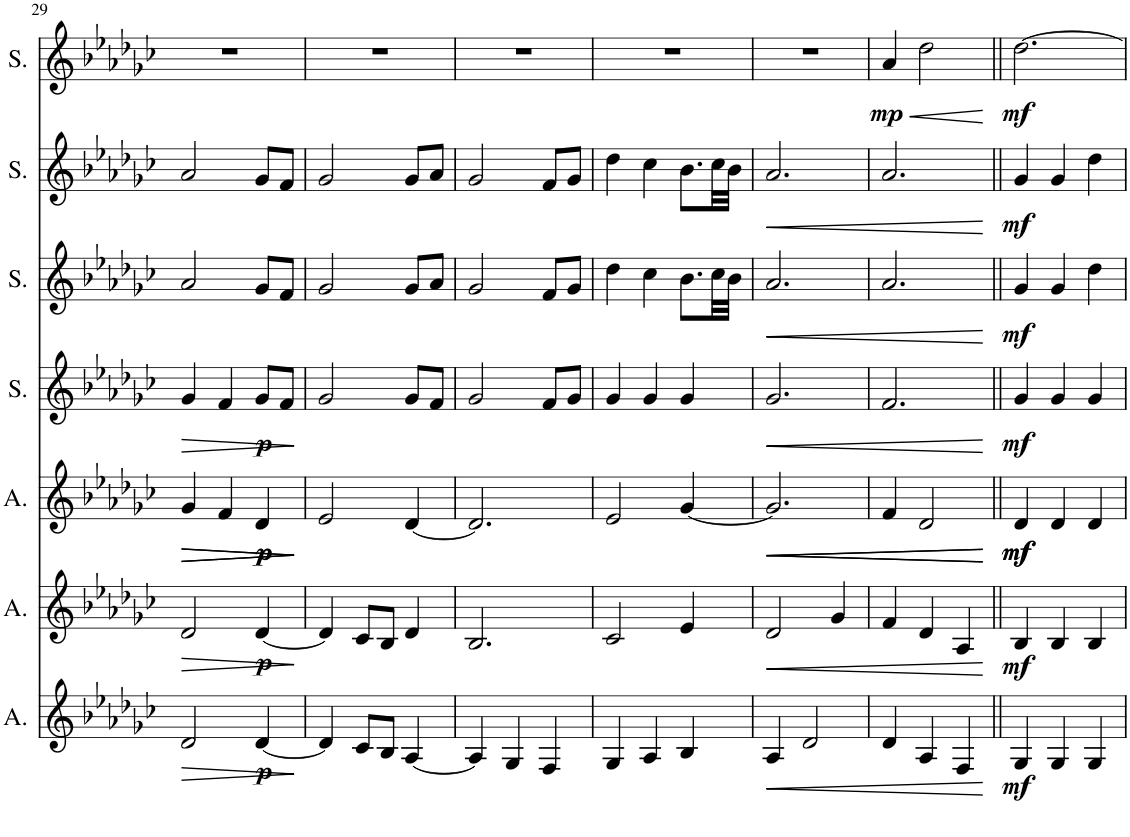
**kern	**dynam	**kern	**dynam	**kern	**dynam	**kern	**dynam	**kern	**dynam	**kern	**dynam	**kern	**dynam
*part7	*part7	*part6	*part6	*part5	*part5	*part4	*part4	*part3	*part3	*part2	*part2	*part1	*part1
*staff7	*staff7	*staff6	*staff6	*staff5	*staff5	*staff4	*staff4	*staff3	*staff3	*staff2	*staff2	*staff1	*staff1
*I"A3	*	*I"A2	*	*I"A1	*	*I"S3	*	*I"S2	*	*I"S1	*	*I"Solo	*
*I'A.	*	*I'A.	*	*I'A.	*	*I'S.	*	*I'S.	*	*I'S.	*	*I'S.	*
!!LO:PB:g=z
*clefG2	*	*clefG2	*	*clefG2	*	*clefG2	*	*clefG2	*	*clefG2	*	*clefG2	*
*k[b-e-a-d-g-c-]	*	*k[b-e-a-d-g-c-]	*	*k[b-e-a-d-g-c-]	*	*k[b-e-a-d-g-c-]	*	*k[b-e-a-d-g-c-]	*	*k[b-e-a-d-g-c-]	*	*k[b-e-a-d-g-c-]	*
*M3/4	*	*M3/4	*	*M3/4	*	*M3/4	*	*M3/4	*	*M3/4	*	*M3/4	*
=29	=29	=29	=29	=29	=29	=29	=29	=29	=29	=29	=29	=29	=29
!	!LO:HP:b	!	!LO:HP:b	!	!LO:HP:b	!	!LO:HP:b	!	!	!	!	!	!
2d-/	>	2d-/	>	4g-/	>	4g-/	>	2a-/	.	2a-/	.	2.r	.
!	!	!	!	!	!LO:HP:b	!	!	!	!	!	!	!	!
.	.	.	.	4f/	>	4f/	.	.	.	.	.	.	.
!	!LO:DY:b	!	!LO:DY:b	!	!LO:DY:b	!	!	!	!	!	!	!	!
!	!	!	!	!	!LO:DY:n=1:b	!	!LO:DY:b	!	!	!	!	!	!
[4d-/	p	[4d-/	p	4d-/	p p	8g-/L	p	8g-/L	.	8g-/L	.	.	.
.	.	.	.	.	.	8f/J	.	8f/J	.	8f/J	.	.	.
.	]	.	]	.	] ]	.	]	.	.	.	.	.	.
=30	=30	=30	=30	=30	=30	=30	=30	=30	=30	=30	=30	=30	=30
4d-/]	.	4d-/]	.	2e-/	.	2g-/	.	2g-/	.	2g-/	.	2.r	.
8c-/L	.	8c-/L	.	.	.	.	.	.	.	.	.	.	.
8B-/J	.	8B-/J	.	.	.	.	.	.	.	.	.	.	.
[4A-/	.	4d-/	.	[4d-/	.	8g-/L	.	8g-/L	.	8g-/L	.	.	.
.	.	.	.	.	.	8f/J	.	8a-/J	.	8a-/J	.	.	.
=31	=31	=31	=31	=31	=31	=31	=31	=31	=31	=31	=31	=31	=31
4A-/]	.	2.B-/	.	2.d-/]	.	2g-/	.	2g-/	.	2g-/	.	2.r	.
4G-/	.	.	.	.	.	.	.	.	.	.	.	.	.
4F/	.	.	.	.	.	8f/L	.	8f/L	.	8f/L	.	.	.
.	.	.	.	.	.	8g-/J	.	8g-/J	.	8g-/J	.	.	.
=32	=32	=32	=32	=32	=32	=32	=32	=32	=32	=32	=32	=32	=32
4G-/	.	2c-/	.	2e-/	.	4g-/	.	4dd-\	.	4dd-\	.	2.r	.
4A-/	.	.	.	.	.	4g-/	.	4cc-\	.	4cc-\	.	.	.
4B-/	.	4e-/	.	[4g-/	.	4g-/	.	8.b-\L	.	8.b-\L	.	.	.
.	.	.	.	.	.	.	.	32cc-\LL	.	32cc-\LL	.	.	.
.	.	.	.	.	.	.	.	32b-\JJJ	.	32b-\JJJ	.	.	.
=33	=33	=33	=33	=33	=33	=33	=33	=33	=33	=33	=33	=33	=33
!	!LO:HP:b	!	!LO:HP:b	!	!LO:HP:b	!	!LO:HP:b	!	!LO:HP:b	!	!LO:HP:b	!	!
4A-/	<	2d-/	<	2.g-/]	<	2.g-/	<	2.a-/	<	2.a-/	<	2.r	.
2d-/	.	.	.	.	.	.	.	.	.	.	.	.	.
.	.	4g-/	.	.	.	.	.	.	.	.	.	.	.
=34	=34	=34	=34	=34	=34	=34	=34	=34	=34	=34	=34	=34	=34
!	!	!	!	!	!LO:HP:b	!	!	!	!	!	!	!	!LO:HP:b
!	!	!	!	!	!	!	!	!	!	!	!	!	!LO:DY:n=1:b
4d-/	.	4f/	.	4f/	<	2.f/	.	2.a-/	.	2.a-/	.	4a-/	< mp
4A-/	.	4d-/	.	2d-/	.	.	.	.	.	.	.	2dd-\	.
4F/	.	4A-/	.	.	.	.	.	.	.	.	.	.	.
.	[	.	[	.	[ [	.	[	.	[	.	[	.	[
=35||	=35||	=35||	=35||	=35||	=35||	=35||	=35||	=35||	=35||	=35||	=35||	=35||	=35||
!	!LO:DY:b	!	!LO:DY:b	!	!LO:DY:b	!	!	!	!	!	!	!	!
!	!	!	!	!	!LO:DY:n=1:b	!	!LO:DY:b	!	!LO:DY:b	!	!LO:DY:b	!	!LO:DY:b
4G-/	mf	4B-/	mf	4d-/	mf mf	4g-/	mf	4g-/	mf	4g-/	mf	[2.dd-\	mf
4G-/	.	4B-/	.	4d-/	.	4g-/	.	4g-/	.	4g-/	.	.	.
4G-/	.	4B-/	.	4d-/	.	4g-/	.	4dd-\	.	4dd-\	.	.	.
=	=	=	=	=	=	=	=	=	=	=	=	=	=
*-	*-	*-	*-	*-	*-	*-	*-	*-	*-	*-	*-	*-	*-
